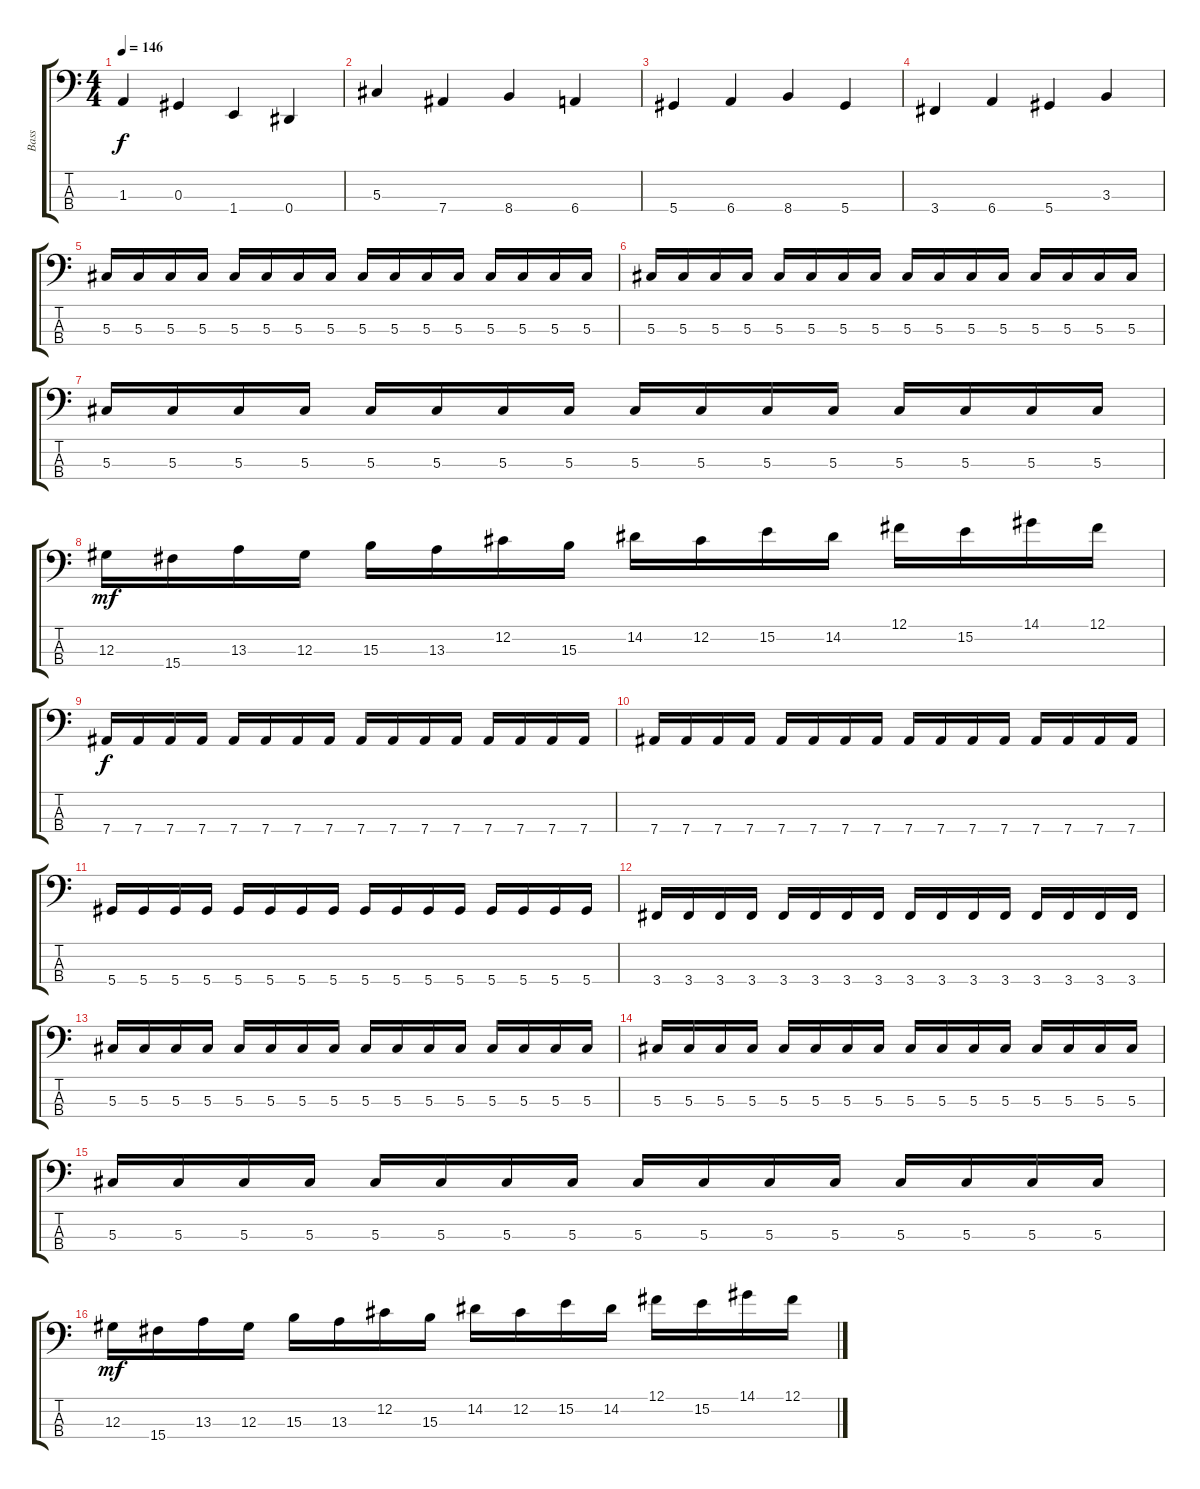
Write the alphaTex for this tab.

\track ("Bass" "Bass") {instrument electricbassfinger}
\staff {score tabs}
\tuning (Gb2 Db2 Ab1 Eb1) {hide}
\ts (4 4)
\tempo 146
\clef f4
\ks c
1.3.4{dy f instrument electricbassfinger} 0.3.4 1.4.4 0.4.4 |
5.3.4 7.4.4 8.4.4 6.4.4 |
5.4.4 6.4.4 8.4.4 5.4.4 |
3.4.4 6.4.4 5.4.4 3.3.4 |
5.3.16 5.3.16 5.3.16 5.3.16 5.3.16 5.3.16 5.3.16 5.3.16 5.3.16 5.3.16 5.3.16 5.3.16 5.3.16 5.3.16 5.3.16 5.3.16 |
5.3.16 5.3.16 5.3.16 5.3.16 5.3.16 5.3.16 5.3.16 5.3.16 5.3.16 5.3.16 5.3.16 5.3.16 5.3.16 5.3.16 5.3.16 5.3.16 |
5.3.16 5.3.16 5.3.16 5.3.16 5.3.16 5.3.16 5.3.16 5.3.16 5.3.16 5.3.16 5.3.16 5.3.16 5.3.16 5.3.16 5.3.16 5.3.16 |
12.3.16{dy mf} 15.4.16 13.3.16 12.3.16 15.3.16 13.3.16 12.2.16 15.3.16 14.2.16 12.2.16 15.2.16 14.2.16 12.1.16 15.2.16 14.1.16 12.1.16 |
7.4.16{dy f} 7.4.16 7.4.16 7.4.16 7.4.16 7.4.16 7.4.16 7.4.16 7.4.16 7.4.16 7.4.16 7.4.16 7.4.16 7.4.16 7.4.16 7.4.16 |
7.4.16 7.4.16 7.4.16 7.4.16 7.4.16 7.4.16 7.4.16 7.4.16 7.4.16 7.4.16 7.4.16 7.4.16 7.4.16 7.4.16 7.4.16 7.4.16 |
5.4.16 5.4.16 5.4.16 5.4.16 5.4.16 5.4.16 5.4.16 5.4.16 5.4.16 5.4.16 5.4.16 5.4.16 5.4.16 5.4.16 5.4.16 5.4.16 |
3.4.16 3.4.16 3.4.16 3.4.16 3.4.16 3.4.16 3.4.16 3.4.16 3.4.16 3.4.16 3.4.16 3.4.16 3.4.16 3.4.16 3.4.16 3.4.16 |
5.3.16 5.3.16 5.3.16 5.3.16 5.3.16 5.3.16 5.3.16 5.3.16 5.3.16 5.3.16 5.3.16 5.3.16 5.3.16 5.3.16 5.3.16 5.3.16 |
5.3.16 5.3.16 5.3.16 5.3.16 5.3.16 5.3.16 5.3.16 5.3.16 5.3.16 5.3.16 5.3.16 5.3.16 5.3.16 5.3.16 5.3.16 5.3.16 |
5.3.16 5.3.16 5.3.16 5.3.16 5.3.16 5.3.16 5.3.16 5.3.16 5.3.16 5.3.16 5.3.16 5.3.16 5.3.16 5.3.16 5.3.16 5.3.16 |
12.3.16{dy mf} 15.4.16 13.3.16 12.3.16 15.3.16 13.3.16 12.2.16 15.3.16 14.2.16 12.2.16 15.2.16 14.2.16 12.1.16 15.2.16 14.1.16 12.1.16
